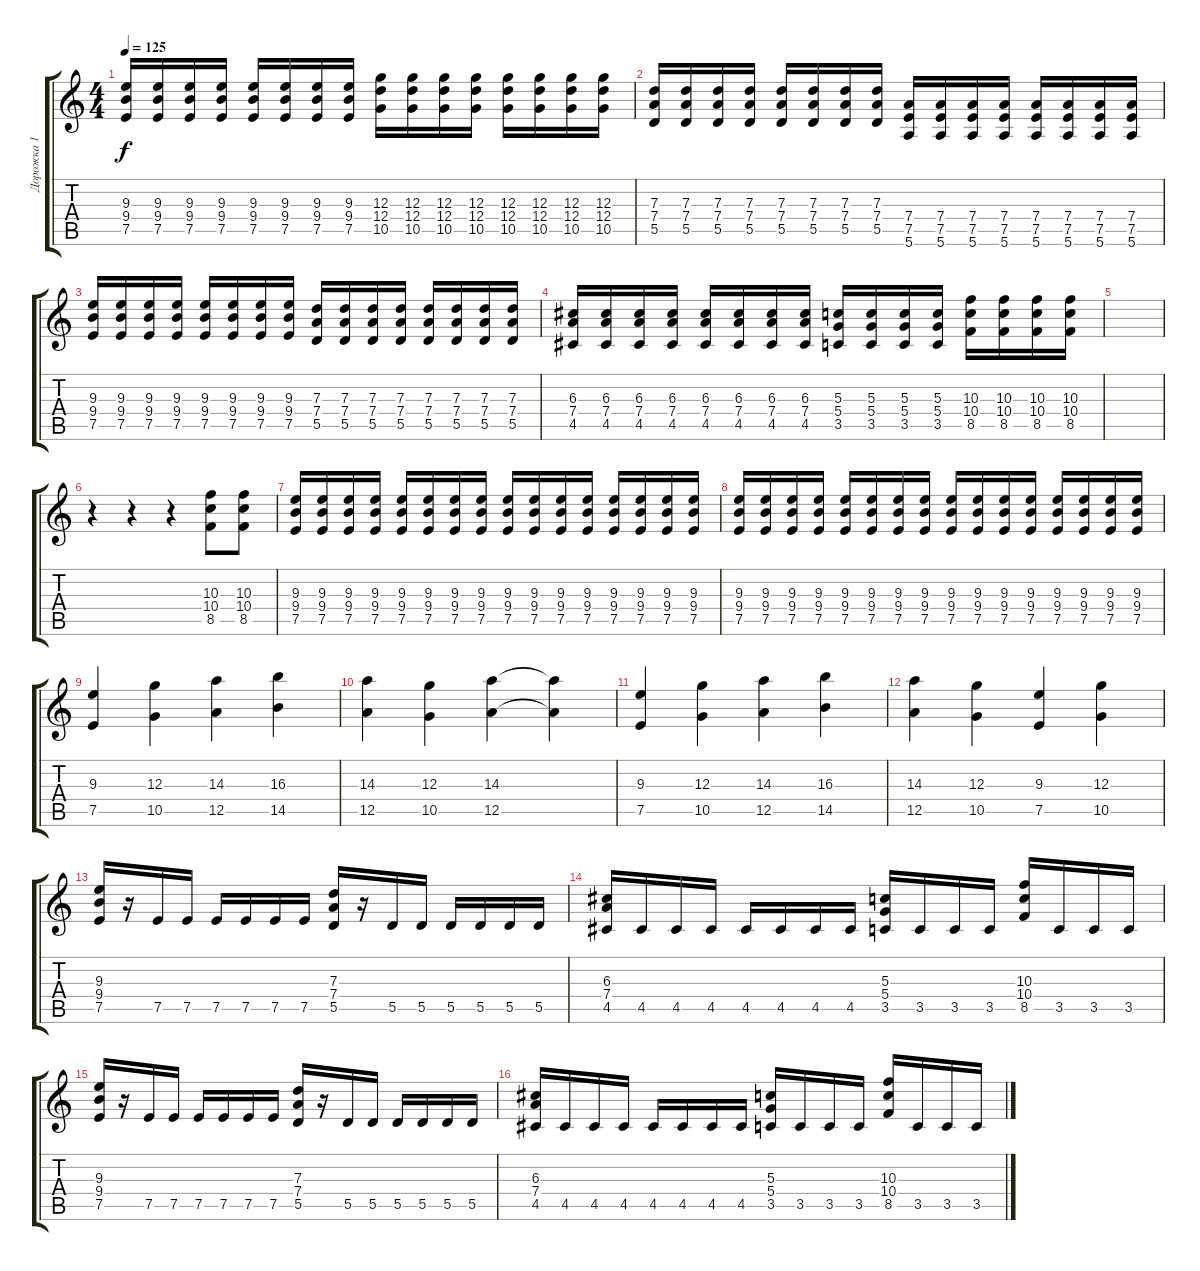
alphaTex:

\track ("Дорожка 1" "Дорожка 1") {instrument distortionguitar}
\staff {score tabs}
\tuning (E4 B3 G3 D3 A2 E2) {hide}
\ts (4 4)
\tempo 125
\clef g2
\ks c
(9.3 9.4 7.5).16{dy f} (9.3 9.4 7.5).16 (9.3 9.4 7.5).16 (9.3 9.4 7.5).16 (9.3 9.4 7.5).16 (9.3 9.4 7.5).16 (9.3 9.4 7.5).16 (9.3 9.4 7.5).16 (12.3 12.4 10.5).16 (12.3 12.4 10.5).16 (12.3 12.4 10.5).16 (12.3 12.4 10.5).16 (12.3 12.4 10.5).16 (12.3 12.4 10.5).16 (12.3 12.4 10.5).16 (12.3 12.4 10.5).16 |
(7.3 7.4 5.5).16 (7.3 7.4 5.5).16 (7.3 7.4 5.5).16 (7.3 7.4 5.5).16 (7.3 7.4 5.5).16 (7.3 7.4 5.5).16 (7.3 7.4 5.5).16 (7.3 7.4 5.5).16 (7.4 7.5 5.6).16 (7.4 7.5 5.6).16 (7.4 7.5 5.6).16 (7.4 7.5 5.6).16 (7.4 7.5 5.6).16 (7.4 7.5 5.6).16 (7.4 7.5 5.6).16 (7.4 7.5 5.6).16 |
(9.3 9.4 7.5).16 (9.3 9.4 7.5).16 (9.3 9.4 7.5).16 (9.3 9.4 7.5).16 (9.3 9.4 7.5).16 (9.3 9.4 7.5).16 (9.3 9.4 7.5).16 (9.3 9.4 7.5).16 (7.3 7.4 5.5).16 (7.3 7.4 5.5).16 (7.3 7.4 5.5).16 (7.3 7.4 5.5).16 (7.3 7.4 5.5).16 (7.3 7.4 5.5).16 (7.3 7.4 5.5).16 (7.3 7.4 5.5).16 |
(6.3 7.4 4.5).16 (6.3 7.4 4.5).16 (6.3 7.4 4.5).16 (6.3 7.4 4.5).16 (6.3 7.4 4.5).16 (6.3 7.4 4.5).16 (6.3 7.4 4.5).16 (6.3 7.4 4.5).16 (5.3 5.4 3.5).16 (5.3 5.4 3.5).16 (5.3 5.4 3.5).16 (5.3 5.4 3.5).16 (10.3 10.4 8.5).16 (10.3 10.4 8.5).16 (10.3 10.4 8.5).16 (10.3 10.4 8.5).16 |
|
r.4 r.4 r.4 (10.3 10.4 8.5).8 (10.3 10.4 8.5).8 |
(9.3 9.4 7.5).16 (9.3 9.4 7.5).16 (9.3 9.4 7.5).16 (9.3 9.4 7.5).16 (9.3 9.4 7.5).16 (9.3 9.4 7.5).16 (9.3 9.4 7.5).16 (9.3 9.4 7.5).16 (9.3 9.4 7.5).16 (9.3 9.4 7.5).16 (9.3 9.4 7.5).16 (9.3 9.4 7.5).16 (9.3 9.4 7.5).16 (9.3 9.4 7.5).16 (9.3 9.4 7.5).16 (9.3 9.4 7.5).16 |
(9.3 9.4 7.5).16 (9.3 9.4 7.5).16 (9.3 9.4 7.5).16 (9.3 9.4 7.5).16 (9.3 9.4 7.5).16 (9.3 9.4 7.5).16 (9.3 9.4 7.5).16 (9.3 9.4 7.5).16 (9.3 9.4 7.5).16 (9.3 9.4 7.5).16 (9.3 9.4 7.5).16 (9.3 9.4 7.5).16 (9.3 9.4 7.5).16 (9.3 9.4 7.5).16 (9.3 9.4 7.5).16 (9.3 9.4 7.5).16 |
(9.3 7.5).4 (12.3 10.5).4 (14.3 12.5).4 (16.3 14.5).4 |
(14.3 12.5).4 (12.3 10.5).4 (14.3 12.5).4 (14.3{t} 12.5{t}).4 |
(9.3 7.5).4 (12.3 10.5).4 (14.3 12.5).4 (16.3 14.5).4 |
(14.3 12.5).4 (12.3 10.5).4 (9.3 7.5).4 (12.3 10.5).4 |
(9.3 9.4 7.5).16 r.16 7.5.16 7.5.16 7.5.16 7.5.16 7.5.16 7.5.16 (7.3 7.4 5.5).16 r.16 5.5.16 5.5.16 5.5.16 5.5.16 5.5.16 5.5.16 |
(6.3 7.4 4.5).16 4.5.16 4.5.16 4.5.16 4.5.16 4.5.16 4.5.16 4.5.16 (5.3 5.4 3.5).16 3.5.16 3.5.16 3.5.16 (10.3 10.4 8.5).16 3.5.16 3.5.16 3.5.16 |
(9.3 9.4 7.5).16 r.16 7.5.16 7.5.16 7.5.16 7.5.16 7.5.16 7.5.16 (7.3 7.4 5.5).16 r.16 5.5.16 5.5.16 5.5.16 5.5.16 5.5.16 5.5.16 |
(6.3 7.4 4.5).16 4.5.16 4.5.16 4.5.16 4.5.16 4.5.16 4.5.16 4.5.16 (5.3 5.4 3.5).16 3.5.16 3.5.16 3.5.16 (10.3 10.4 8.5).16 3.5.16 3.5.16 3.5.16
